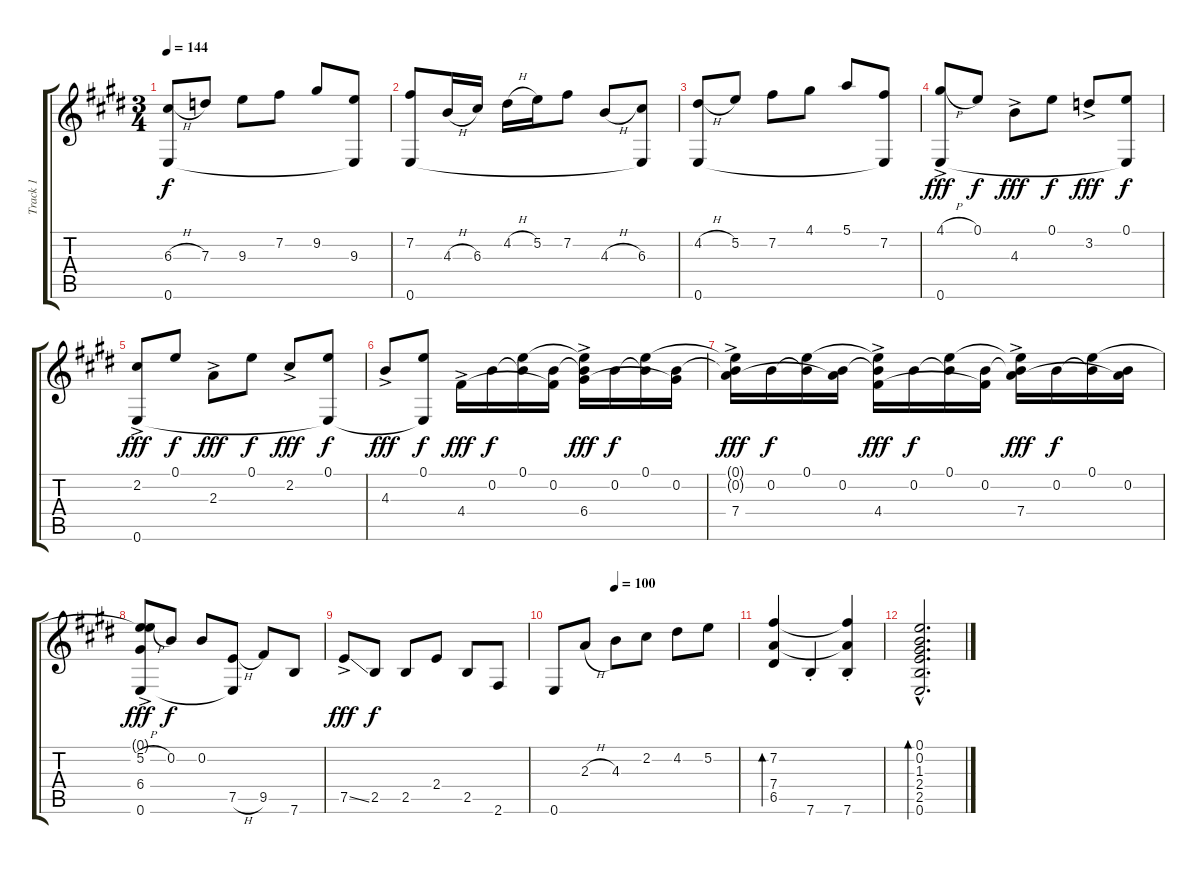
\track ("Track 1" "Track 1") {instrument acousticguitarnylon}
\staff {score tabs}
\tuning (E4 B3 G3 D3 A2 E2) {hide}
\ts (3 4)
\tempo 144
\clef g2
\ks e
(6.3{h} 0.6).8{dy f} 7.3.8 9.3.8 7.2.8 9.2.8 (9.3 0.6{t}).8 |
(7.2 0.6).8 4.3{h}.16 6.3.16 4.2{h}.16 5.2.16 7.2.8 4.3{h}.8 (6.3 0.6{t}).8 |
(4.2{h} 0.6).8 5.2.8 7.2.8 4.1.8 5.1.8 (7.2 0.6{t}).8 |
(4.1{h ac} 0.6{ac}).8{dy fff} 0.1.8{dy f} 4.3{ac}.8{dy fff} 0.1.8{dy f} 3.2{ac}.8{dy fff} (0.1 0.6{t}).8{dy f} |
(2.2{ac} 0.6).8{dy fff} 0.1.8{dy f} 2.3{ac}.8{dy fff} 0.1.8{dy f} 2.2{ac}.8{dy fff} (0.1 0.6{t}).8{dy f} |
4.3{ac}.8{dy fff} (0.1 0.6{t}).8{dy f} 4.4{ac}.16{dy fff} 0.2.16{dy f} (0.1 0.2{t}).16 (0.2 4.4{t}).16 (0.1{t} 0.2{t} 6.4{ac}).16{dy fff} 0.2.16{dy f} (0.1 0.2{t}).16 (0.2 6.4{t}).16 |
(0.1{t} 0.2{t} 7.4{ac}).16{dy fff} 0.2.16{dy f} (0.1 0.2{t}).16 (0.2 7.4{t}).16 (0.1{t} 0.2{t} 4.4{ac}).16{dy fff} 0.2.16{dy f} (0.1 0.2{t}).16 (0.2 4.4{t}).16 (0.1{t} 0.2{t} 7.4{ac}).16{dy fff} 0.2.16{dy f} (0.1 0.2{t}).16 (0.2 7.4{t}).16 |
(0.1{t} 5.2{h ac} 6.4 0.6{ac}).8{dy fff} 0.2.8{dy f} 0.2.8 (7.5{h} 0.6{t}).8 9.5.8 7.6.8 |
7.5{ss ac}.8{dy fff} 2.5.8{dy f} 2.5.8 2.4.8 2.5.8 2.6.8 |
\tempo (100 0.3333333333333333)
0.6.8{volume 13} 2.3{h}.8 4.3.8 2.2.8 4.2.8 5.2.8 |
(7.2 7.4 6.5).4{bd 120} 7.6{st}.4 (7.2{t} 7.4{t} 7.6{st}).4 |
(0.1{hac} 0.2{hac} 1.3{hac} 2.4{hac} 2.5{hac} 0.6{hac}).2{d bd 120}
